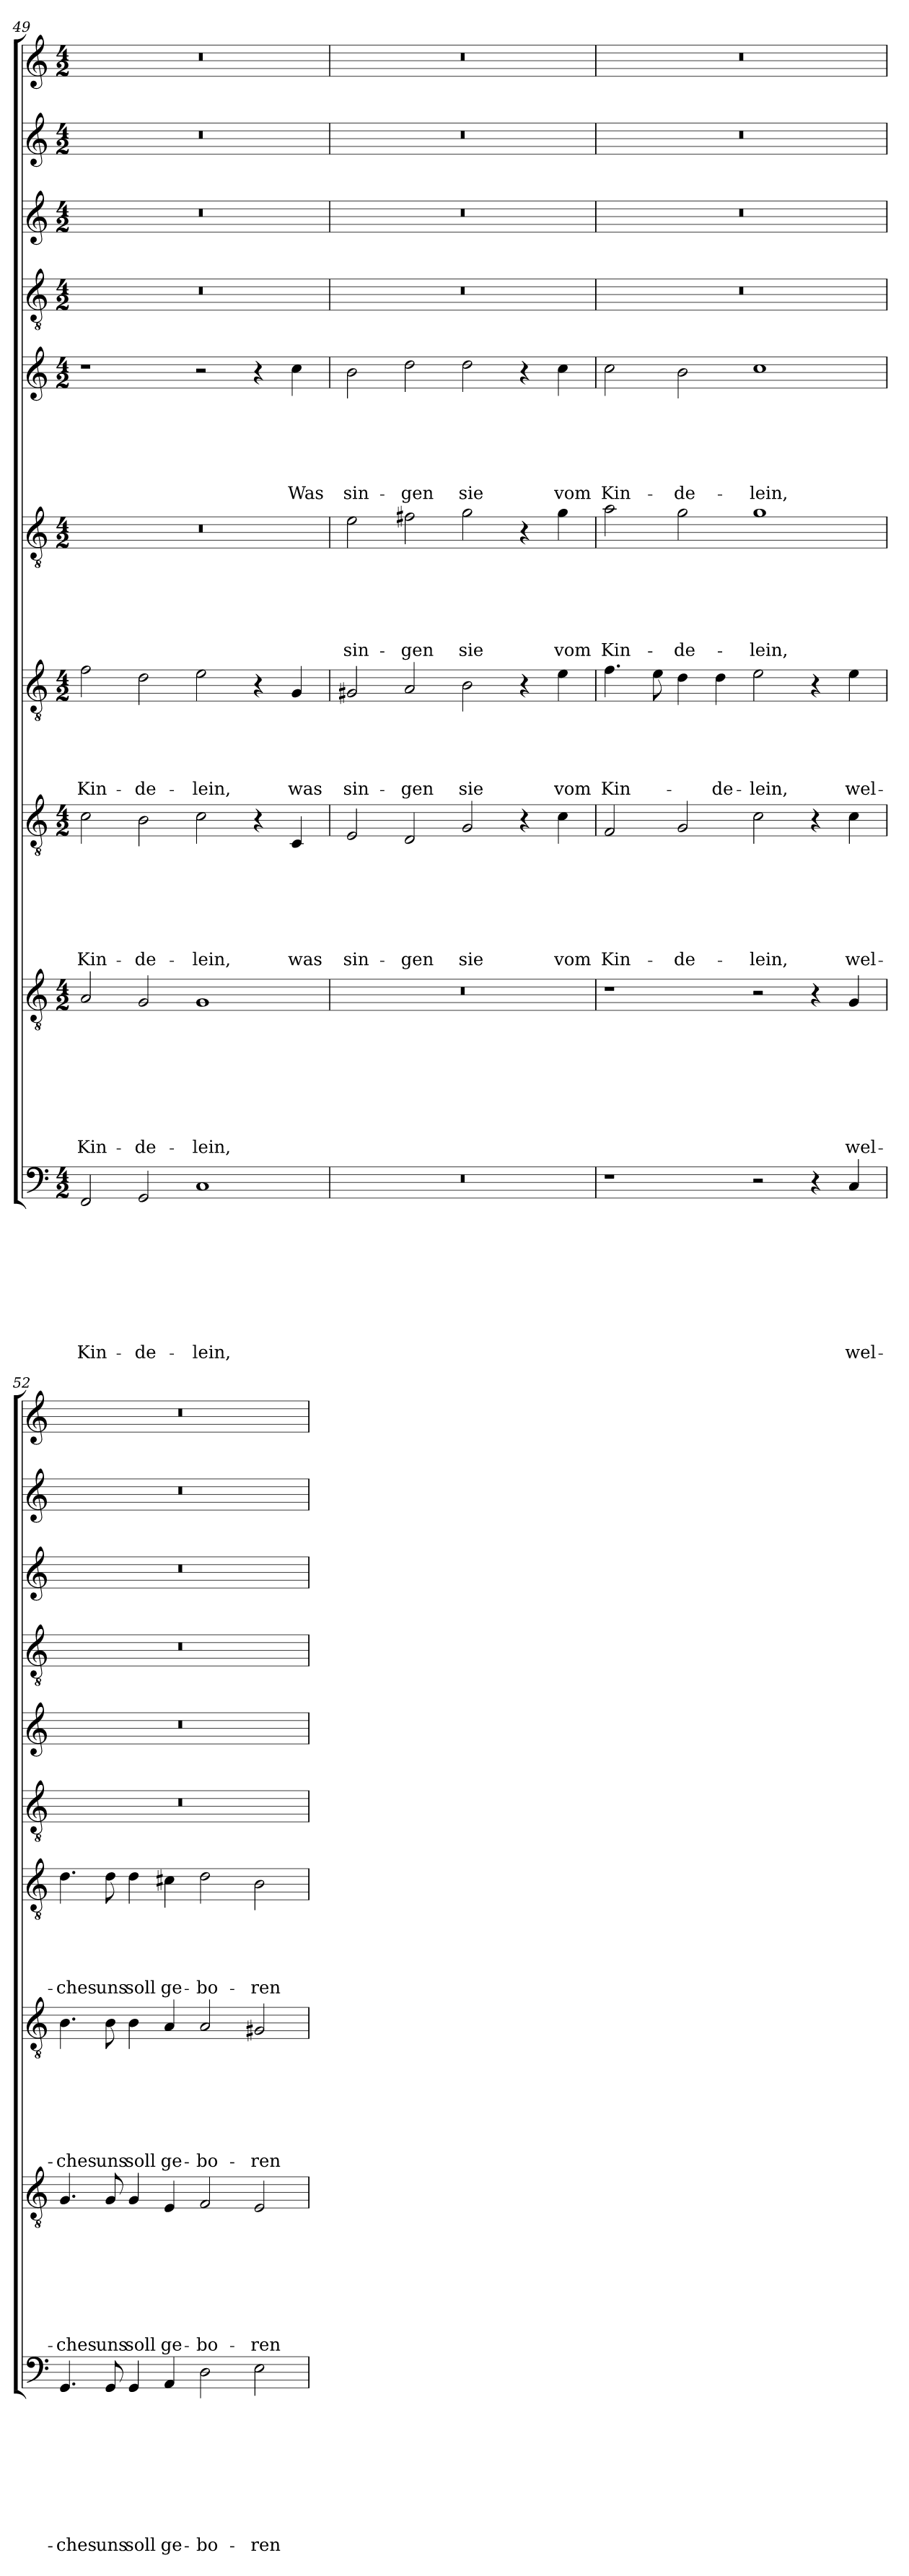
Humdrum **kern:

**kern	**text	**text	**text	**text	**text	**text	**text	**text	**text	**kern	**text	**text	**text	**text	**text	**text	**text	**text	**kern	**text	**text	**text	**text	**text	**text	**text	**kern	**text	**text	**text	**text	**text	**kern	**text	**text	**text	**text	**text	**text	**kern	**text	**text	**text	**text	**text	**text	**kern	**kern	**kern	**kern
*part10	*part10	*part10	*part10	*part10	*part10	*part10	*part10	*part10	*part10	*part9	*part9	*part9	*part9	*part9	*part9	*part9	*part9	*part9	*part8	*part8	*part8	*part8	*part8	*part8	*part8	*part8	*part7	*part7	*part7	*part7	*part7	*part7	*part6	*part6	*part6	*part6	*part6	*part6	*part6	*part5	*part5	*part5	*part5	*part5	*part5	*part5	*part4	*part3	*part2	*part1
*staff10	*staff10	*staff10	*staff10	*staff10	*staff10	*staff10	*staff10	*staff10	*staff10	*staff9	*staff9	*staff9	*staff9	*staff9	*staff9	*staff9	*staff9	*staff9	*staff8	*staff8	*staff8	*staff8	*staff8	*staff8	*staff8	*staff8	*staff7	*staff7	*staff7	*staff7	*staff7	*staff7	*staff6	*staff6	*staff6	*staff6	*staff6	*staff6	*staff6	*staff5	*staff5	*staff5	*staff5	*staff5	*staff5	*staff5	*staff4	*staff3	*staff2	*staff1
*clefF4	*	*	*	*	*	*	*	*	*	*clefGv2	*	*	*	*	*	*	*	*	*clefGv2	*	*	*	*	*	*	*	*clefGv2	*	*	*	*	*	*clefGv2	*	*	*	*	*	*	*clefG2	*	*	*	*	*	*	*clefGv2	*clefG2	*clefG2	*clefG2
*k[]	*	*	*	*	*	*	*	*	*	*k[]	*	*	*	*	*	*	*	*	*k[]	*	*	*	*	*	*	*	*k[]	*	*	*	*	*	*k[]	*	*	*	*	*	*	*k[]	*	*	*	*	*	*	*k[]	*k[]	*k[]	*k[]
*C:	*	*	*	*	*	*	*	*	*	*C:	*	*	*	*	*	*	*	*	*C:	*	*	*	*	*	*	*	*C:	*	*	*	*	*	*C:	*	*	*	*	*	*	*C:	*	*	*	*	*	*	*C:	*C:	*C:	*C:
*M4/2	*	*	*	*	*	*	*	*	*	*M4/2	*	*	*	*	*	*	*	*	*M4/2	*	*	*	*	*	*	*	*M4/2	*	*	*	*	*	*M4/2	*	*	*	*	*	*	*M4/2	*	*	*	*	*	*	*M4/2	*M4/2	*M4/2	*M4/2
=49	=49	=49	=49	=49	=49	=49	=49	=49	=49	=49	=49	=49	=49	=49	=49	=49	=49	=49	=49	=49	=49	=49	=49	=49	=49	=49	=49	=49	=49	=49	=49	=49	=49	=49	=49	=49	=49	=49	=49	=49	=49	=49	=49	=49	=49	=49	=49	=49	=49	=49
!	!	!	!	!	!	!	!	!	!LO:LY:b	!	!	!	!	!	!	!	!	!LO:LY:b	!	!	!	!	!	!	!	!LO:LY:b	!	!	!	!	!	!LO:LY:b	!	!	!	!	!	!	!	!	!	!	!	!	!	!	!	!	!	!
2FF/	.	.	.	.	.	.	.	.	Kin-	2A/	.	.	.	.	.	.	.	Kin-	2c\	.	.	.	.	.	.	Kin-	2f\	.	.	.	.	Kin-	0r	.	.	.	.	.	.	1r	.	.	.	.	.	.	0r	0r	0r	0r
!	!	!	!	!	!	!	!	!	!LO:LY:b	!	!	!	!	!	!	!	!	!LO:LY:b	!	!	!	!	!	!	!	!LO:LY:b	!	!	!	!	!	!LO:LY:b	!	!	!	!	!	!	!	!	!	!	!	!	!	!	!	!	!	!
2GG/	.	.	.	.	.	.	.	.	-de-	2G/	.	.	.	.	.	.	.	-de-	2B\	.	.	.	.	.	.	-de-	2d\	.	.	.	.	-de-	.	.	.	.	.	.	.	.	.	.	.	.	.	.	.	.	.	.
!	!	!	!	!	!	!	!	!	!LO:LY:b	!	!	!	!	!	!	!	!	!LO:LY:b	!	!	!	!	!	!	!	!LO:LY:b	!	!	!	!	!	!LO:LY:b	!	!	!	!	!	!	!	!	!	!	!	!	!	!	!	!	!	!
1C	.	.	.	.	.	.	.	.	-lein,	1G	.	.	.	.	.	.	.	-lein,	2c\	.	.	.	.	.	.	-lein,	2e\	.	.	.	.	-lein,	.	.	.	.	.	.	.	2r	.	.	.	.	.	.	.	.	.	.
.	.	.	.	.	.	.	.	.	.	.	.	.	.	.	.	.	.	.	4r	.	.	.	.	.	.	.	4r	.	.	.	.	.	.	.	.	.	.	.	.	4r	.	.	.	.	.	.	.	.	.	.
!	!	!	!	!	!	!	!	!	!	!	!	!	!	!	!	!	!	!	!	!	!	!	!	!	!	!LO:LY:b	!	!	!	!	!	!LO:LY:b	!	!	!	!	!	!	!	!	!	!	!	!	!	!LO:LY:b	!	!	!	!
.	.	.	.	.	.	.	.	.	.	.	.	.	.	.	.	.	.	.	4C/	.	.	.	.	.	.	was	4G/	.	.	.	.	was	.	.	.	.	.	.	.	4cc\	.	.	.	.	.	Was	.	.	.	.
=50	=50	=50	=50	=50	=50	=50	=50	=50	=50	=50	=50	=50	=50	=50	=50	=50	=50	=50	=50	=50	=50	=50	=50	=50	=50	=50	=50	=50	=50	=50	=50	=50	=50	=50	=50	=50	=50	=50	=50	=50	=50	=50	=50	=50	=50	=50	=50	=50	=50	=50
!	!	!	!	!	!	!	!	!	!	!	!	!	!	!	!	!	!	!	!	!	!	!	!	!	!	!LO:LY:b	!	!	!	!	!	!LO:LY:b	!	!	!	!	!	!	!LO:LY:b	!	!	!	!	!	!	!LO:LY:b	!	!	!	!
0r	.	.	.	.	.	.	.	.	.	0r	.	.	.	.	.	.	.	.	2E/	.	.	.	.	.	.	sin-	2G#X/	.	.	.	.	sin-	2e\	.	.	.	.	.	sin-	2b\	.	.	.	.	.	sin-	0r	0r	0r	0r
!	!	!	!	!	!	!	!	!	!	!	!	!	!	!	!	!	!	!	!	!	!	!	!	!	!	!LO:LY:b	!	!	!	!	!	!LO:LY:b	!	!	!	!	!	!	!LO:LY:b	!	!	!	!	!	!	!LO:LY:b	!	!	!	!
.	.	.	.	.	.	.	.	.	.	.	.	.	.	.	.	.	.	.	2D/	.	.	.	.	.	.	-gen	2A/	.	.	.	.	-gen	2f#X\	.	.	.	.	.	-gen	2dd\	.	.	.	.	.	-gen	.	.	.	.
!	!	!	!	!	!	!	!	!	!	!	!	!	!	!	!	!	!	!	!	!	!	!	!	!	!	!LO:LY:b	!	!	!	!	!	!LO:LY:b	!	!	!	!	!	!	!LO:LY:b	!	!	!	!	!	!	!LO:LY:b	!	!	!	!
.	.	.	.	.	.	.	.	.	.	.	.	.	.	.	.	.	.	.	2G/	.	.	.	.	.	.	sie	2B\	.	.	.	.	sie	2g\	.	.	.	.	.	sie	2dd\	.	.	.	.	.	sie	.	.	.	.
.	.	.	.	.	.	.	.	.	.	.	.	.	.	.	.	.	.	.	4r	.	.	.	.	.	.	.	4r	.	.	.	.	.	4r	.	.	.	.	.	.	4r	.	.	.	.	.	.	.	.	.	.
!	!	!	!	!	!	!	!	!	!	!	!	!	!	!	!	!	!	!	!	!	!	!	!	!	!	!LO:LY:b	!	!	!	!	!	!LO:LY:b	!	!	!	!	!	!	!LO:LY:b	!	!	!	!	!	!	!LO:LY:b	!	!	!	!
.	.	.	.	.	.	.	.	.	.	.	.	.	.	.	.	.	.	.	4c\	.	.	.	.	.	.	vom	4e\	.	.	.	.	vom	4g\	.	.	.	.	.	vom	4cc\	.	.	.	.	.	vom	.	.	.	.
=51	=51	=51	=51	=51	=51	=51	=51	=51	=51	=51	=51	=51	=51	=51	=51	=51	=51	=51	=51	=51	=51	=51	=51	=51	=51	=51	=51	=51	=51	=51	=51	=51	=51	=51	=51	=51	=51	=51	=51	=51	=51	=51	=51	=51	=51	=51	=51	=51	=51	=51
!	!	!	!	!	!	!	!	!	!	!	!	!	!	!	!	!	!	!	!	!	!	!	!	!	!	!LO:LY:b	!	!	!	!	!	!LO:LY:b	!	!	!	!	!	!	!LO:LY:b	!	!	!	!	!	!	!LO:LY:b	!	!	!	!
1r	.	.	.	.	.	.	.	.	.	1r	.	.	.	.	.	.	.	.	2F/	.	.	.	.	.	.	Kin-	4.f\	.	.	.	.	Kin-	2a\	.	.	.	.	.	Kin-	2cc\	.	.	.	.	.	Kin-	0r	0r	0r	0r
.	.	.	.	.	.	.	.	.	.	.	.	.	.	.	.	.	.	.	.	.	.	.	.	.	.	.	8e\	.	.	.	.	.	.	.	.	.	.	.	.	.	.	.	.	.	.	.	.	.	.	.
!	!	!	!	!	!	!	!	!	!	!	!	!	!	!	!	!	!	!	!	!	!	!	!	!	!	!LO:LY:b	!	!	!	!	!	!	!	!	!	!	!	!	!LO:LY:b	!	!	!	!	!	!	!LO:LY:b	!	!	!	!
.	.	.	.	.	.	.	.	.	.	.	.	.	.	.	.	.	.	.	2G/	.	.	.	.	.	.	-de-	4d\	.	.	.	.	.	2g\	.	.	.	.	.	-de-	2b\	.	.	.	.	.	-de-	.	.	.	.
!	!	!	!	!	!	!	!	!	!	!	!	!	!	!	!	!	!	!	!	!	!	!	!	!	!	!	!	!	!	!	!	!LO:LY:b	!	!	!	!	!	!	!	!	!	!	!	!	!	!	!	!	!	!
.	.	.	.	.	.	.	.	.	.	.	.	.	.	.	.	.	.	.	.	.	.	.	.	.	.	.	4d\	.	.	.	.	-de-	.	.	.	.	.	.	.	.	.	.	.	.	.	.	.	.	.	.
!	!	!	!	!	!	!	!	!	!	!	!	!	!	!	!	!	!	!	!	!	!	!	!	!	!	!LO:LY:b	!	!	!	!	!	!LO:LY:b	!	!	!	!	!	!	!LO:LY:b	!	!	!	!	!	!	!LO:LY:b	!	!	!	!
2r	.	.	.	.	.	.	.	.	.	2r	.	.	.	.	.	.	.	.	2c\	.	.	.	.	.	.	-lein,	2e\	.	.	.	.	-lein,	1g	.	.	.	.	.	-lein,	1cc	.	.	.	.	.	-lein,	.	.	.	.
4r	.	.	.	.	.	.	.	.	.	4r	.	.	.	.	.	.	.	.	4r	.	.	.	.	.	.	.	4r	.	.	.	.	.	.	.	.	.	.	.	.	.	.	.	.	.	.	.	.	.	.	.
!	!	!	!	!	!	!	!	!	!LO:LY:b	!	!	!	!	!	!	!	!	!LO:LY:b	!	!	!	!	!	!	!	!LO:LY:b	!	!	!	!	!	!LO:LY:b	!	!	!	!	!	!	!	!	!	!	!	!	!	!	!	!	!	!
4C/	.	.	.	.	.	.	.	.	wel-	4G/	.	.	.	.	.	.	.	wel-	4c\	.	.	.	.	.	.	wel-	4e\	.	.	.	.	wel-	.	.	.	.	.	.	.	.	.	.	.	.	.	.	.	.	.	.
!!LO:PB:g=z
=52	=52	=52	=52	=52	=52	=52	=52	=52	=52	=52	=52	=52	=52	=52	=52	=52	=52	=52	=52	=52	=52	=52	=52	=52	=52	=52	=52	=52	=52	=52	=52	=52	=52	=52	=52	=52	=52	=52	=52	=52	=52	=52	=52	=52	=52	=52	=52	=52	=52	=52
!	!	!	!	!	!	!	!	!	!LO:LY:b	!	!	!	!	!	!	!	!	!LO:LY:b	!	!	!	!	!	!	!	!LO:LY:b	!	!	!	!	!	!LO:LY:b	!	!	!	!	!	!	!	!	!	!	!	!	!	!	!	!	!	!
4.GG/	.	.	.	.	.	.	.	.	-ches	4.G/	.	.	.	.	.	.	.	-ches	4.B\	.	.	.	.	.	.	-ches	4.d\	.	.	.	.	-ches	0r	.	.	.	.	.	.	0r	.	.	.	.	.	.	0r	0r	0r	0r
!	!	!	!	!	!	!	!	!	!LO:LY:b	!	!	!	!	!	!	!	!	!LO:LY:b	!	!	!	!	!	!	!	!LO:LY:b	!	!	!	!	!	!LO:LY:b	!	!	!	!	!	!	!	!	!	!	!	!	!	!	!	!	!	!
8GG/	.	.	.	.	.	.	.	.	uns	8G/	.	.	.	.	.	.	.	uns	8B\	.	.	.	.	.	.	uns	8d\	.	.	.	.	uns	.	.	.	.	.	.	.	.	.	.	.	.	.	.	.	.	.	.
!	!	!	!	!	!	!	!	!	!LO:LY:b	!	!	!	!	!	!	!	!	!LO:LY:b	!	!	!	!	!	!	!	!LO:LY:b	!	!	!	!	!	!LO:LY:b	!	!	!	!	!	!	!	!	!	!	!	!	!	!	!	!	!	!
4GG/	.	.	.	.	.	.	.	.	soll	4G/	.	.	.	.	.	.	.	soll	4B\	.	.	.	.	.	.	soll	4d\	.	.	.	.	soll	.	.	.	.	.	.	.	.	.	.	.	.	.	.	.	.	.	.
!	!	!	!	!	!	!	!	!	!LO:LY:b	!	!	!	!	!	!	!	!	!LO:LY:b	!	!	!	!	!	!	!	!LO:LY:b	!	!	!	!	!	!LO:LY:b	!	!	!	!	!	!	!	!	!	!	!	!	!	!	!	!	!	!
4AA/	.	.	.	.	.	.	.	.	ge-	4E/	.	.	.	.	.	.	.	ge-	4A/	.	.	.	.	.	.	ge-	4c#X\	.	.	.	.	ge-	.	.	.	.	.	.	.	.	.	.	.	.	.	.	.	.	.	.
!	!	!	!	!	!	!	!	!	!LO:LY:b	!	!	!	!	!	!	!	!	!LO:LY:b	!	!	!	!	!	!	!	!LO:LY:b	!	!	!	!	!	!LO:LY:b	!	!	!	!	!	!	!	!	!	!	!	!	!	!	!	!	!	!
2D\	.	.	.	.	.	.	.	.	-bo-	2F/	.	.	.	.	.	.	.	-bo-	2A/	.	.	.	.	.	.	-bo-	2d\	.	.	.	.	-bo-	.	.	.	.	.	.	.	.	.	.	.	.	.	.	.	.	.	.
!	!	!	!	!	!	!	!	!	!LO:LY:b	!	!	!	!	!	!	!	!	!LO:LY:b	!	!	!	!	!	!	!	!LO:LY:b	!	!	!	!	!	!LO:LY:b	!	!	!	!	!	!	!	!	!	!	!	!	!	!	!	!	!	!
2E\	.	.	.	.	.	.	.	.	-ren	2E/	.	.	.	.	.	.	.	-ren	2G#X/	.	.	.	.	.	.	-ren	2B\	.	.	.	.	-ren	.	.	.	.	.	.	.	.	.	.	.	.	.	.	.	.	.	.
=	=	=	=	=	=	=	=	=	=	=	=	=	=	=	=	=	=	=	=	=	=	=	=	=	=	=	=	=	=	=	=	=	=	=	=	=	=	=	=	=	=	=	=	=	=	=	=	=	=	=
*-	*-	*-	*-	*-	*-	*-	*-	*-	*-	*-	*-	*-	*-	*-	*-	*-	*-	*-	*-	*-	*-	*-	*-	*-	*-	*-	*-	*-	*-	*-	*-	*-	*-	*-	*-	*-	*-	*-	*-	*-	*-	*-	*-	*-	*-	*-	*-	*-	*-	*-
